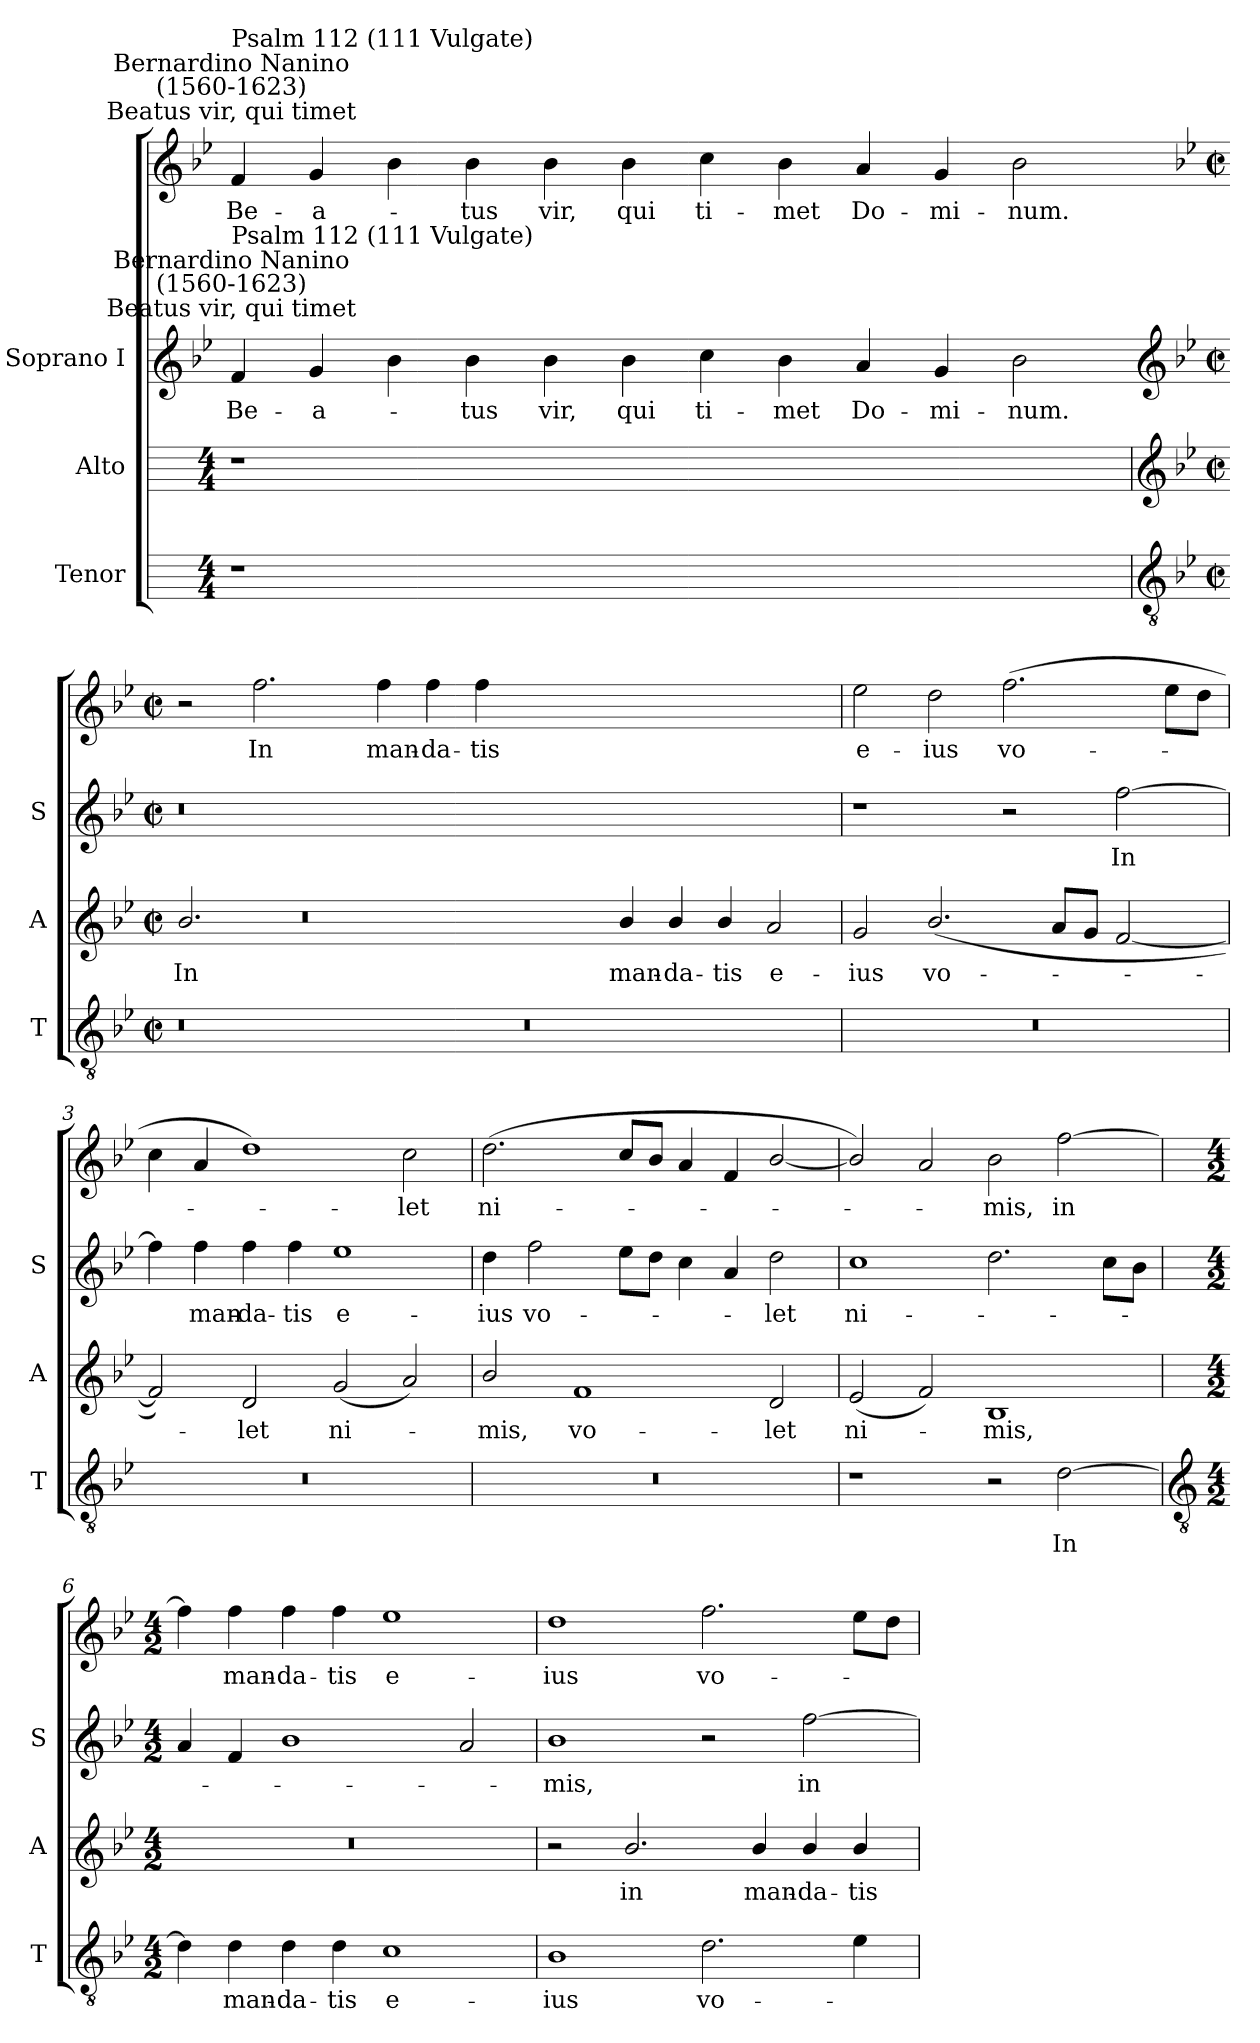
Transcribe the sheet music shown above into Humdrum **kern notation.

**kern	**text	**kern	**text	**kern	**text	**kern	**text
*part3	*part3	*part2	*part2	*part1	*part1	*part1	*part1
*staff4	*staff4	*staff3	*staff3	*staff2	*staff2	*staff1	*staff1
*I"Tenor	*	*I"Alto	*	*I"Soprano I	*	*	*
*I'T	*	*I'A	*	*I'S	*	*	*
*	*	*	*	*	*	*clefG2	*
*	*	*	*	*k[b-e-]	*	*k[b-e-]	*
*	*	*	*	*B-:	*	*B-:	*
*M4/4	*	*M4/4	*	*	*	*	*
=	=	=	=	=	=	=	=
!	!	!	!	!	!	!LO:TX:a:cj:t=Beatus vir, qui timet	!
!	!	!	!	!	!	!LO:TX:a:cj:t=Bernardino Nanino\n(1560-1623)	!
!	!	!	!	!	!	!LO:TX:a:t=Psalm 112 (111 Vulgate)	!
!	!	!	!	!LO:TX:a:cj:t=Beatus vir, qui timet	!	!	!
!	!	!	!	!LO:TX:a:cj:t=Bernardino Nanino\n(1560-1623)	!	!	!
!	!	!	!	!LO:TX:a:t=Psalm 112 (111 Vulgate)	!	!	!
!	!	!	!	!	!LO:LY:b	!	!LO:LY:b
1r	.	1r	.	4f	Be-	4f	Be-
!	!	!	!	!	!LO:LY:b	!	!LO:LY:b
.	.	.	.	4g	-a-	4g	-a-
.	.	.	.	4b-	.	4b-	.
!	!	!	!	!	!LO:LY:b	!	!LO:LY:b
.	.	.	.	4b-	tus	4b-	tus
!	!	!	!	!	!LO:LY:b	!	!LO:LY:b
0ryy	.	0ryy	.	4b-	vir,	4b-	vir,
!	!	!	!	!	!LO:LY:b	!	!LO:LY:b
.	.	.	.	4b-	qui	4b-	qui
!	!	!	!	!	!LO:LY:b	!	!LO:LY:b
.	.	.	.	4cc	ti-	4cc	ti-
!	!	!	!	!	!LO:LY:b	!	!LO:LY:b
.	.	.	.	4b-	-met	4b-	-met
!	!	!	!	!	!LO:LY:b	!	!LO:LY:b
.	.	.	.	4a	Do-	4a	Do-
!	!	!	!	!	!LO:LY:b	!	!LO:LY:b
.	.	.	.	4g	-mi-	4g	-mi-
!	!	!	!	!	!LO:LY:b	!	!LO:LY:b
.	.	.	.	2b-	-num.	2b-	-num.
!!LO:LB:g=z
=1	=1-	=1	=1-	=1-	=1-	=1-	=1-
*clefGv2	*	*clefG2	*	*clefG2	*	*	*
*k[b-e-]	*	*k[b-e-]	*	*k[b-e-]	*	*k[b-e-]	*
*B-:	*	*B-:	*	*B-:	*	*B-:	*
*M4/2	*	*M4/2	*	*M4/2	*	*M4/2	*
*met(c|)	*	*met(c|)	*	*met(c|)	*	*met(c|)	*
!	!	!	!LO:LY:b	!	!	!	!
0r	.	2.b-/	In	0r	.	2r	.
!	!	!	!	!	!	!	!LO:LY:b
.	.	.	.	.	.	2.ff	In
.	.	0r	.	.	.	.	.
!	!	!	!	!	!	!	!LO:LY:b
.	.	.	.	.	.	4ff	man-
!	!	!	!	!	!	!	!LO:LY:b
.	.	.	.	.	.	4ff	-da-
!	!	!	!	!	!	!	!LO:LY:b
.	.	.	.	.	.	4ff	-tis
0r	.	.	.	0ryy	.	0ryy	.
!	!	!	!LO:LY:b	!	!	!	!
.	.	4b-/	man-	.	.	.	.
!	!	!	!LO:LY:b	!	!	!	!
.	.	4b-/	-da-	.	.	.	.
!	!	!	!LO:LY:b	!	!	!	!
.	.	4b-/	-tis	.	.	.	.
!	!	!	!LO:LY:b	!	!	!	!
.	.	2a/	e-	.	.	.	.
=2	=2	=2	=2	=2	=2	=2	=2
!	!	!	!LO:LY:b	!	!	!	!LO:LY:b
0r	.	2g	-ius	1r	.	2ee-	e-
!	!	!	!LO:LY:b	!	!	!	!LO:LY:b
.	.	(<2.b-/	vo-	.	.	2dd	-ius
!	!	!	!	!	!	!	!LO:LY:b
.	.	.	.	2r	.	(>2.ff	vo-
.	.	8aL	.	.	.	.	.
.	.	8gJ	.	.	.	.	.
!	!	!	!	!	!LO:LY:b	!	!
.	.	[2f	.	[2ff	In	.	.
.	.	.	.	.	.	8ee-L	.
.	.	.	.	.	.	8ddJ	.
=3	=3	=3	=3	=3	=3	=3	=3
0r	.	2f])	.	4ff]	.	4cc	.
!	!	!	!	!	!LO:LY:b	!	!
.	.	.	.	4ff	man-	4a	.
!	!	!	!LO:LY:b	!	!LO:LY:b	!	!
.	.	2d	let	4ff	-da-	1dd)	.
!	!	!	!	!	!LO:LY:b	!	!
.	.	.	.	4ff	-tis	.	.
!	!	!	!LO:LY:b	!	!LO:LY:b	!	!
.	.	(<2g	ni-	1ee-	e-	.	.
!	!	!	!	!	!	!	!LO:LY:b
.	.	2a)	.	.	.	2cc	let
=4	=4	=4	=4	=4	=4	=4	=4
!	!	!	!LO:LY:b	!	!LO:LY:b	!	!LO:LY:b
0r	.	2b-/	mis,	4dd	ius	(<2.dd	-ni-
!	!	!	!	!	!LO:LY:b	!	!
.	.	.	.	2ff	vo-	.	.
!	!	!	!LO:LY:b	!	!	!	!
.	.	1f	vo-	.	.	.	.
.	.	.	.	8ee-L	.	8cc/L	.
.	.	.	.	8ddJ	.	8b-/J	.
.	.	.	.	4cc	.	4a/	.
.	.	.	.	4a	.	4f/	.
!	!	!	!LO:LY:b	!	!LO:LY:b	!	!
.	.	2d	-let	2dd	let	[2b-/	.
=5	=5	=5	=5	=5	=5	=5	=5
!	!	!	!LO:LY:b	!	!LO:LY:b	!	!
1r	.	(<2e-	ni-	1cc	ni-	2b-/])	.
.	.	2f)	.	.	.	2a	.
!	!	!	!LO:LY:b	!	!	!	!LO:LY:b
2r	.	1B-	mis,	2.dd	.	2b-	mis,
!	!LO:LY:b	!	!	!	!	!	!LO:LY:b
[2d	In	.	.	.	.	[2ff	in
.	.	.	.	8ccL	.	.	.
.	.	.	.	8b-J	.	.	.
!!LO:LB:g=z
=6	=6	=6	=6	=6	=6	=6	=6
*clefGv2	*	*	*	*	*	*	*
*M4/2	*	*M4/2	*	*M4/2	*	*M4/2	*
4d]	.	0r	.	4a/	.	4ff]	.
!	!LO:LY:b	!	!	!	!	!	!LO:LY:b
4d	man-	.	.	4f	.	4ff	man-
!	!LO:LY:b	!	!	!	!	!	!LO:LY:b
4d	-da-	.	.	1b-	.	4ff	-da-
!	!LO:LY:b	!	!	!	!	!	!LO:LY:b
4d	-tis	.	.	.	.	4ff	-tis
!	!LO:LY:b	!	!	!	!	!	!LO:LY:b
1c	e-	.	.	.	.	1ee-	e-
.	.	.	.	2a	.	.	.
=7	=7	=7	=7	=7	=7	=7	=7
!	!LO:LY:b	!	!	!	!LO:LY:b	!	!LO:LY:b
1B-	-ius	2r	.	1b-	mis,	1dd	-ius
!	!	!	!LO:LY:b	!	!	!	!
.	.	2.b-/	in	.	.	.	.
!	!LO:LY:b	!	!	!	!	!	!LO:LY:b
2.d	vo-	.	.	2r	.	2.ff	vo-
!	!	!	!LO:LY:b	!	!	!	!
.	.	4b-/	man-	.	.	.	.
!	!	!	!LO:LY:b	!	!LO:LY:b	!	!
.	.	4b-/	-da-	[2ff	in	.	.
!	!	!	!LO:LY:b	!	!	!	!
4e-	.	4b-/	-tis	.	.	8ee-L	.
.	.	.	.	.	.	8ddJ	.
=	=	=	=	=	=	=	=
*-	*-	*-	*-	*-	*-	*-	*-
